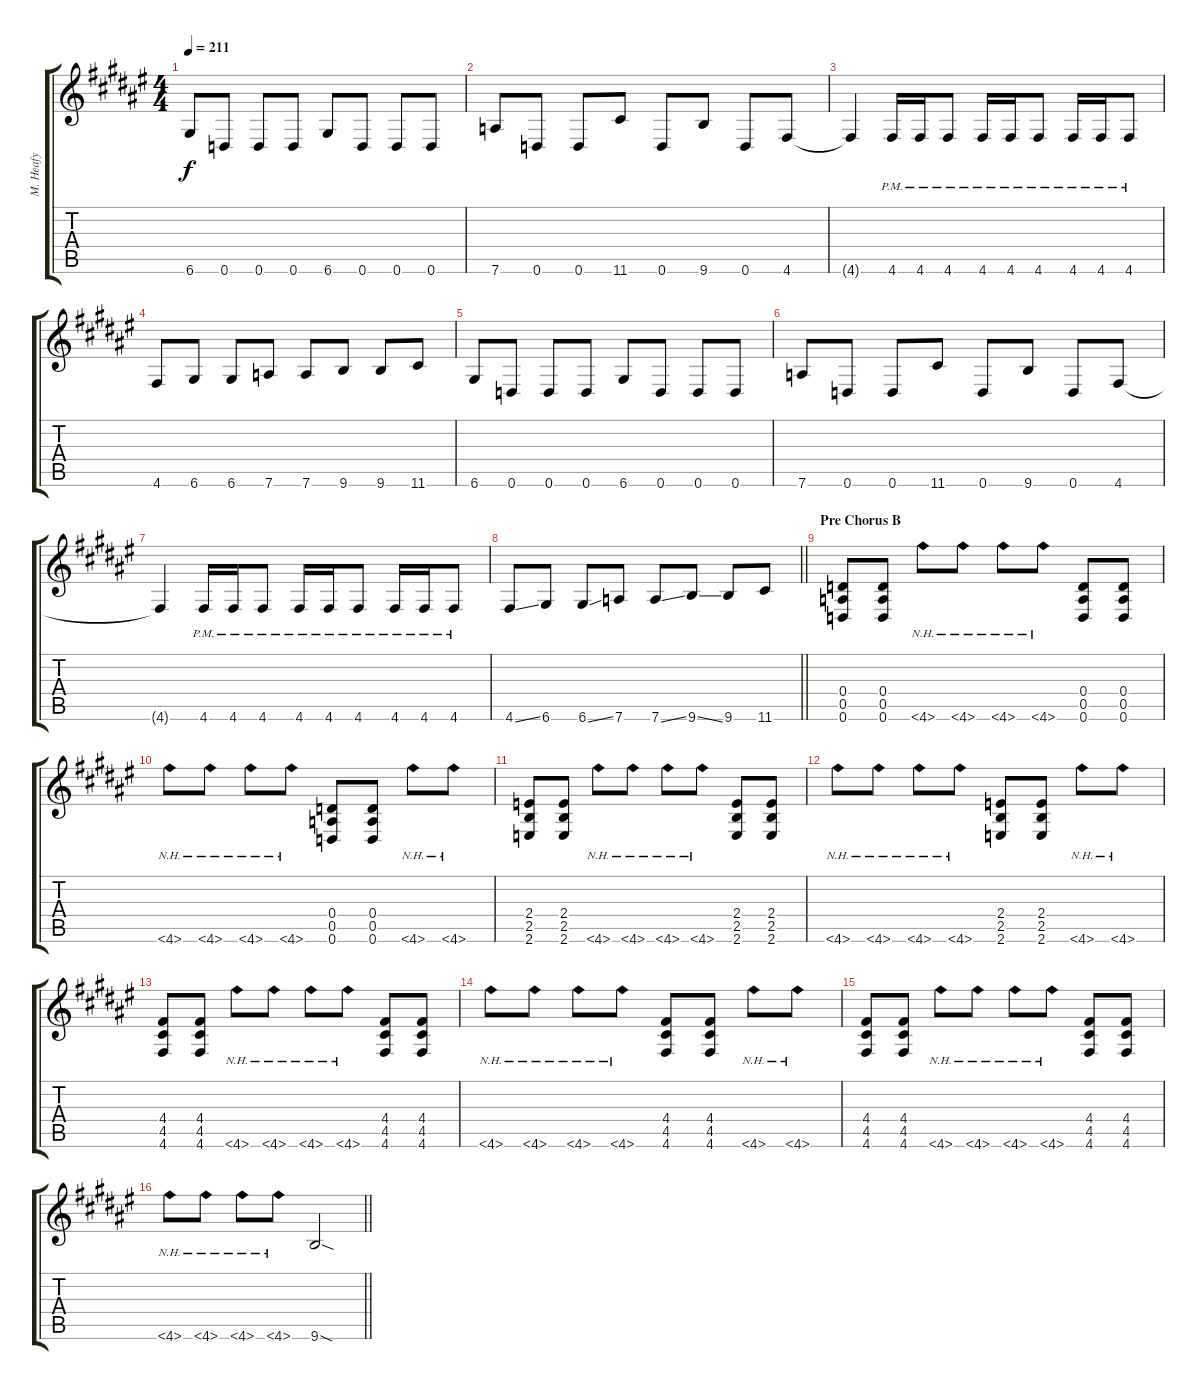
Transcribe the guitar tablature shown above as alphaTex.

\track ("M. Heafy" "M. Heafy") {instrument distortionguitar}
\staff {score tabs}
\tuning (E4 B3 G3 D3 A2 D2) {hide}
\ts (4 4)
\tempo 211
\clef g2
\ks d#minor
6.6.8{dy f} 0.6.8 0.6.8 0.6.8 6.6.8 0.6.8 0.6.8 0.6.8 |
7.6.8 0.6.8 0.6.8 11.6.8 0.6.8 9.6.8 0.6.8 4.6.8 |
4.6{t}.4 4.6{pm}.16 4.6{pm}.16 4.6{pm}.8 4.6{pm}.16 4.6{pm}.16 4.6{pm}.8 4.6{pm}.16 4.6{pm}.16 4.6{pm}.8 |
4.6.8 6.6.8 6.6.8 7.6.8 7.6.8 9.6.8 9.6.8 11.6.8 |
6.6.8 0.6.8 0.6.8 0.6.8 6.6.8 0.6.8 0.6.8 0.6.8 |
7.6.8 0.6.8 0.6.8 11.6.8 0.6.8 9.6.8 0.6.8 4.6.8 |
4.6{t}.4 4.6{pm}.16 4.6{pm}.16 4.6{pm}.8 4.6{pm}.16 4.6{pm}.16 4.6{pm}.8 4.6{pm}.16 4.6{pm}.16 4.6{pm}.8 |
\barLineRight lightlight
4.6{ss}.8 6.6.8 6.6{ss}.8 7.6.8 7.6{ss}.8 9.6{ss}.8 9.6.8 11.6.8 |
\section ("" "Pre Chorus B")
(0.4 0.5 0.6).8 (0.4 0.5 0.6).8 4.6{nh}.8 4.6{nh}.8 4.6{nh}.8 4.6{nh}.8 (0.4 0.5 0.6).8 (0.4 0.5 0.6).8 |
4.6{nh}.8 4.6{nh}.8 4.6{nh}.8 4.6{nh}.8 (0.4 0.5 0.6).8 (0.4 0.5 0.6).8 4.6{nh}.8 4.6{nh}.8 |
(2.4 2.5 2.6).8 (2.4 2.5 2.6).8 4.6{nh}.8 4.6{nh}.8 4.6{nh}.8 4.6{nh}.8 (2.4 2.5 2.6).8 (2.4 2.5 2.6).8 |
4.6{nh}.8 4.6{nh}.8 4.6{nh}.8 4.6{nh}.8 (2.4 2.5 2.6).8 (2.4 2.5 2.6).8 4.6{nh}.8 4.6{nh}.8 |
(4.4 4.5 4.6).8 (4.4 4.5 4.6).8 4.6{nh}.8 4.6{nh}.8 4.6{nh}.8 4.6{nh}.8 (4.4 4.5 4.6).8 (4.4 4.5 4.6).8 |
4.6{nh}.8 4.6{nh}.8 4.6{nh}.8 4.6{nh}.8 (4.4 4.5 4.6).8 (4.4 4.5 4.6).8 4.6{nh}.8 4.6{nh}.8 |
(4.4 4.5 4.6).8 (4.4 4.5 4.6).8 4.6{nh}.8 4.6{nh}.8 4.6{nh}.8 4.6{nh}.8 (4.4 4.5 4.6).8 (4.4 4.5 4.6).8 |
\barLineRight lightlight
4.6{nh}.8 4.6{nh}.8 4.6{nh}.8 4.6{nh}.8 9.6{sod}.2
